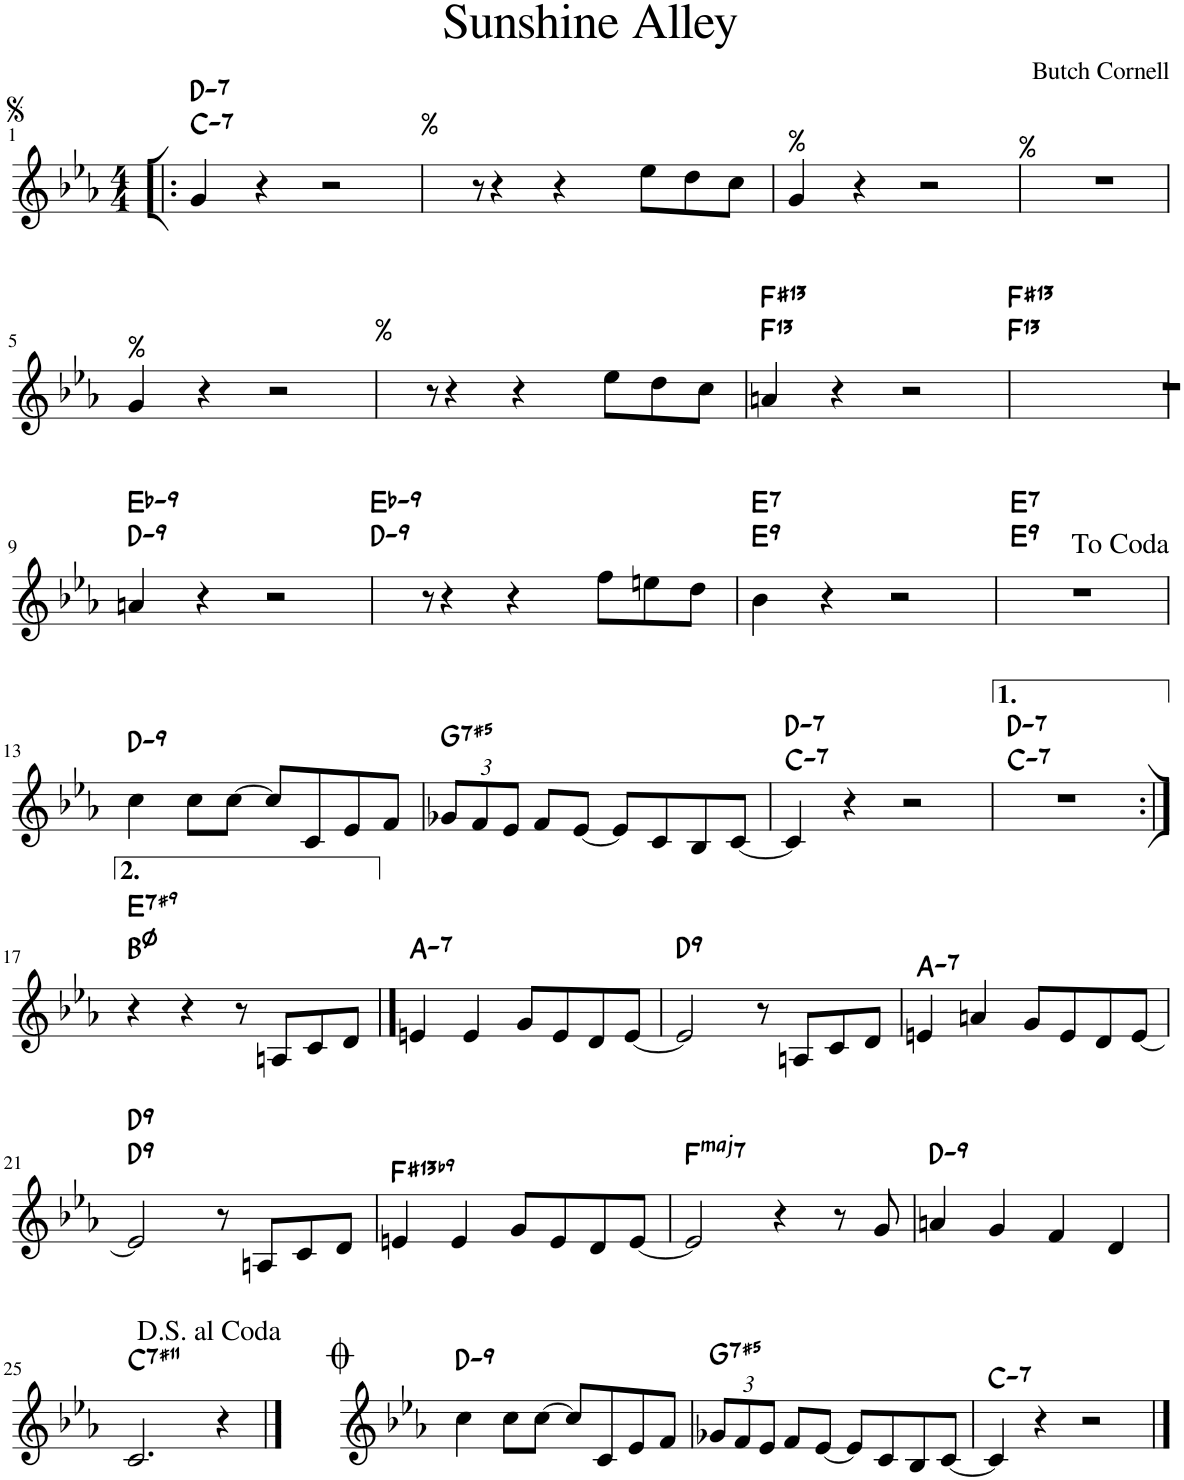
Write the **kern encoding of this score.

**kern	**harte
*part1	*part1
*staff1	*
*I"Piano	*
*I'Pno	*
*clefG2	*
*k[b-e-a-]	*
*M4/4	*
=1!|:	=1!|:
!	!LO:H:n=1:kt=7
!	!LO:H:n=2:kt=7
4g/	C:min7 D:min7
4r	.
2r	.
=2	=2
!	!LO:H:kt=%
8r	N
4r	.
4r	.
8ee-\L	.
8dd\	.
8cc\J	.
=3	=3
!	!LO:H:kt=%
4g/	N
4r	.
2r	.
=4	=4
!	!LO:H:kt=%
1r	N
!!LO:LB:g=z
=5	=5
!	!LO:H:kt=%
4g/	N
4r	.
2r	.
=6	=6
!	!LO:H:kt=%
8r	N
4r	.
4r	.
8ee-\L	.
8dd\	.
8cc\J	.
=7	=7
!	!LO:H:n=1:kt=13
!	!LO:H:n=2:kt=13
4an/	F:9(11,13) F#:9(11,13)
4r	.
2r	.
=8	=8
!	!LO:H:n=1:kt=13
!	!LO:H:n=2:kt=13
1r	F:9(11,13) F#:9(11,13)
!!LO:LB:g=z
=9	=9
!	!LO:H:n=1:kt=9
!	!LO:H:n=2:kt=9
4an/	D:min9 Eb:min9
4r	.
2r	.
=10	=10
!	!LO:H:n=1:kt=9
!	!LO:H:n=2:kt=9
8r	D:min9 Eb:min9
4r	.
4r	.
8ff\L	.
8een\	.
8dd\J	.
=11	=11
!	!LO:H:n=1:kt=9
!	!LO:H:n=2:kt=7
4b-\	E:9 E:7
4r	.
2r	.
=12	=12
!	!LO:H:n=1:kt=9
!	!LO:H:n=2:kt=7
1r	E:9 E:7
!!LO:LB:g=z
=13	=13
!	!LO:H:kt=9
4cc\	D:min9
8cc\L	.
[8cc\J	.
8cc/L]	.
8c/	.
8e-/	.
8f/J	.
=14	=14
*Xbrackettup	*
!	!LO:H:kt=7
12g-X/L	G:aug(b7)
12f/	.
12e-/J	.
8f/L	.
[8e-/J	.
8e-/L]	.
8c/	.
8B-/	.
[8c/J	.
=15	=15
!	!LO:H:n=1:kt=7
!	!LO:H:n=2:kt=7
4c/]	C:min7 D:min7
4r	.
2r	.
=16	=16
!	!LO:H:n=1:kt=7
!	!LO:H:n=2:kt=7
1r	C:min7 D:min7
!!LO:LB:g=z
=17:|!	=17:|!
!	!LO:H:n=1:kt=-7b5
!	!LO:H:n=2:kt=7
4r	B:hdim7 E:7(#9)
4r	.
8r	.
8An/L	.
8c/	.
8d/J	.
==18	==18
!	!LO:H:kt=7
4en/	A:min7
4e/	.
8g/L	.
8e/	.
8d/	.
[8e/J	.
=19	=19
!	!LO:H:kt=9
2e/]	D:9
8r	.
8An/L	.
8c/	.
8d/J	.
=20	=20
!	!LO:H:kt=7
4en/	A:min7
4an/	.
8g/L	.
8e/	.
8d/	.
[8e/J	.
!!LO:LB:g=z
=21	=21
!	!LO:H:n=1:kt=9
!	!LO:H:n=2:kt=9
2e/]	D:9 D:9
8r	.
8An/L	.
8c/	.
8d/J	.
=22	=22
!	!LO:H:kt=13
4en/	F#:(3,5,b7,b9,11,13)
4e/	.
8g/L	.
8e/	.
8d/	.
[8e/J	.
=23	=23
!	!LO:H:kt=maj7
2e/]	F:maj7
4r	.
8r	.
8g/	.
=24	=24
!	!LO:H:kt=9
4an/	D:min9
4g/	.
4f/	.
4d/	.
!!LO:LB:g=z
=25	=25
!	!LO:H:kt=7
2.c/	C:7(#11)
4r	.
==26	==26
!	!LO:H:kt=9
4cc\	D:min9
8cc\L	.
[8cc\J	.
8cc/L]	.
8c/	.
8e-/	.
8f/J	.
=27	=27
!	!LO:H:kt=7
12g-X/L	G:aug(b7)
12f/	.
12e-/J	.
8f/L	.
[8e-/J	.
8e-/L]	.
8c/	.
8B-/	.
[8c/J	.
=28	=28
!	!LO:H:kt=7
4c/]	C:min7
4r	.
2r	.
==	==
*-	*-
